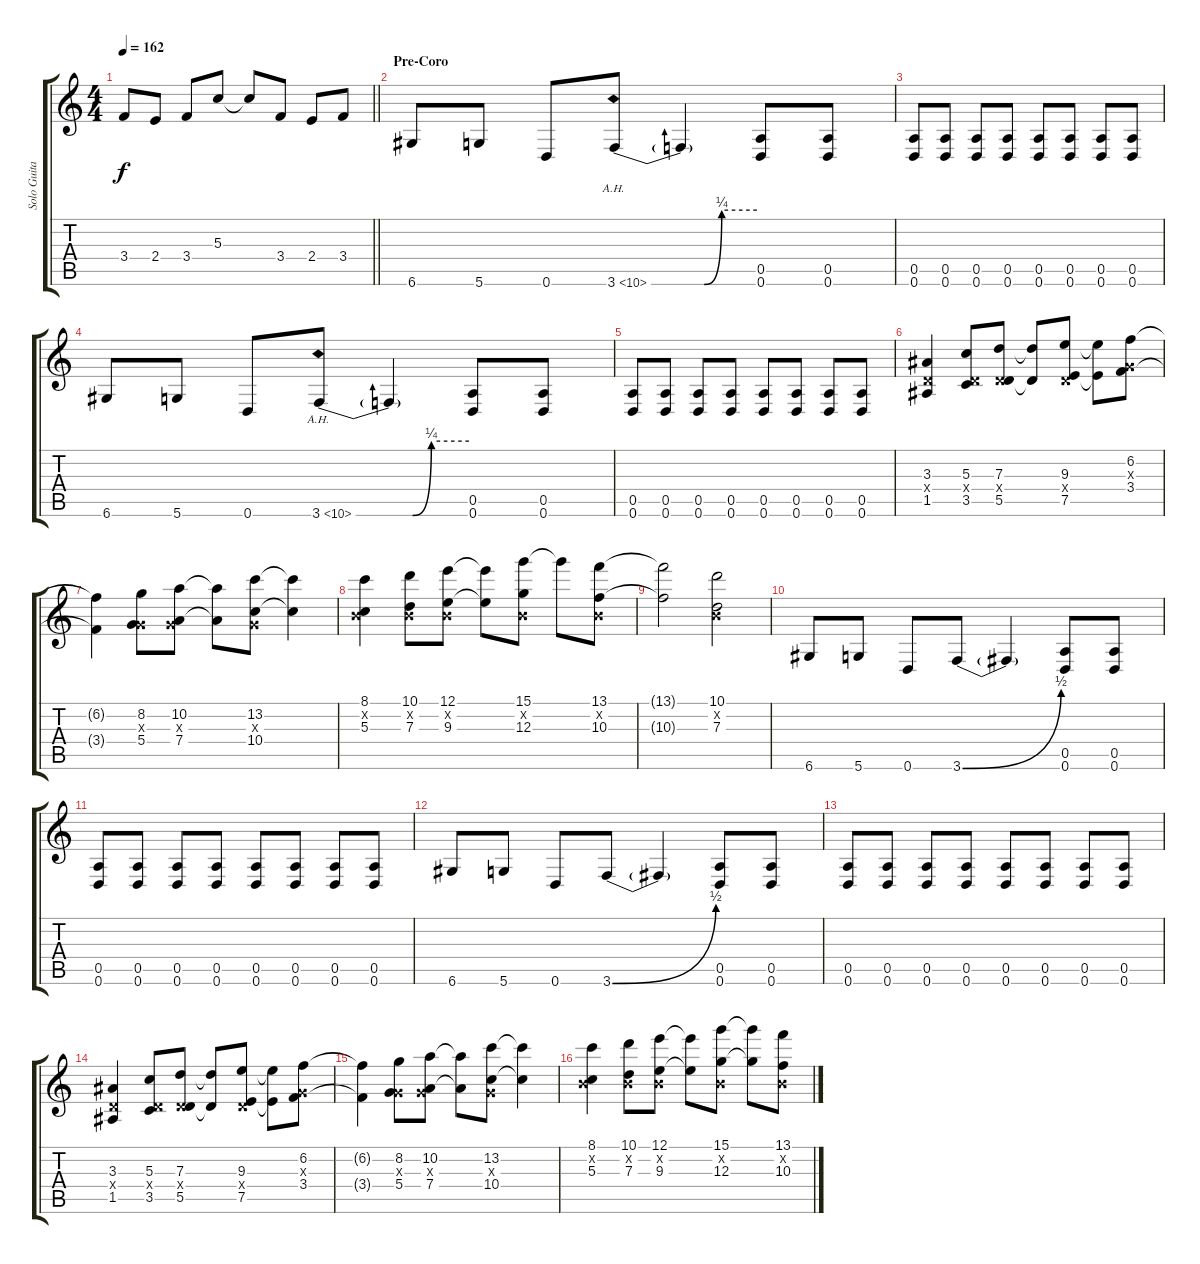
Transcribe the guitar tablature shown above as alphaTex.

\track ("Solo Guitar" "Solo Guita") {instrument distortionguitar}
\staff {score tabs}
\tuning (E4 B3 G3 D3 A2 D2) {hide}
\ts (4 4)
\tempo 162
\clef g2
\barLineRight lightlight
\ks c
3.4{t}.8{dy f} 2.4.8 3.4.8 5.3.8 5.3{t}.8 3.4.8 2.4.8 3.4.8 |
\section ("" "Pre-Coro")
6.6.8 5.6.8 0.6.8 3.6{be (custom 0 0 30 0 40 1 60 1) ah 7}.8{instrument guitarharmonics} 3.6{t}.4 (0.5 0.6).8{instrument distortionguitar} (0.5 0.6).8 |
(0.5 0.6).8 (0.5 0.6).8 (0.5 0.6).8 (0.5 0.6).8 (0.5 0.6).8 (0.5 0.6).8 (0.5 0.6).8 (0.5 0.6).8 |
6.6.8 5.6.8 0.6.8 3.6{be (custom 0 0 30 0 40 1 60 1) ah 7}.8{instrument guitarharmonics} 3.6{t}.4 (0.5 0.6).8{instrument distortionguitar} (0.5 0.6).8 |
(0.5 0.6).8 (0.5 0.6).8 (0.5 0.6).8 (0.5 0.6).8 (0.5 0.6).8 (0.5 0.6).8 (0.5 0.6).8 (0.5 0.6).8 |
(3.3 0.4{x} 1.5).4 (5.3 0.4{x} 3.5).8 (7.3 0.4{x} 5.5).8 (7.3{t} 5.5{t}).8 (9.3 0.4{x} 7.5).8 (9.3{t} 7.5{t}).8 (6.2 0.3{x} 3.4).8 |
(6.2{t} 3.4{t}).4 (8.2 0.3{x} 5.4).8 (10.2 0.3{x} 7.4).8 (10.2{t} 7.4{t}).8 (13.2 0.3{x} 10.4).8 (13.2{t} 10.4{t}).4 |
(8.1 0.2{x} 5.3).4 (10.1 0.2{x} 7.3).8 (12.1 0.2{x} 9.3).8 (12.1{t} 9.3{t}).8 (15.1 0.2{x} 12.3).8 15.1{t}.8 (13.1 0.2{x} 10.3).8 |
(13.1{t} 10.3{t}).2 (10.1 0.2{x} 7.3).2 |
6.6.8 5.6.8 0.6.8 3.6{be (bend 0 0 60 2)}.8 3.6{t}.4 (0.5 0.6).8 (0.5 0.6).8 |
(0.5 0.6).8 (0.5 0.6).8 (0.5 0.6).8 (0.5 0.6).8 (0.5 0.6).8 (0.5 0.6).8 (0.5 0.6).8 (0.5 0.6).8 |
6.6.8 5.6.8 0.6.8 3.6{be (bend 0 0 60 2)}.8 3.6{t}.4 (0.5 0.6).8 (0.5 0.6).8 |
(0.5 0.6).8 (0.5 0.6).8 (0.5 0.6).8 (0.5 0.6).8 (0.5 0.6).8 (0.5 0.6).8 (0.5 0.6).8 (0.5 0.6).8 |
(3.3 0.4{x} 1.5).4 (5.3 0.4{x} 3.5).8 (7.3 0.4{x} 5.5).8 (7.3{t} 5.5{t}).8 (9.3 0.4{x} 7.5).8 (9.3{t} 7.5{t}).8 (6.2 0.3{x} 3.4).8 |
(6.2{t} 3.4{t}).4 (8.2 0.3{x} 5.4).8 (10.2 0.3{x} 7.4).8 (10.2{t} 7.4{t}).8 (13.2 0.3{x} 10.4).8 (13.2{t} 10.4{t}).4 |
(8.1 0.2{x} 5.3).4 (10.1 0.2{x} 7.3).8 (12.1 0.2{x} 9.3).8 (12.1{t} 9.3{t}).8 (15.1 0.2{x} 12.3).8 (15.1{t} 12.3{t}).8 (13.1 0.2{x} 10.3).8
